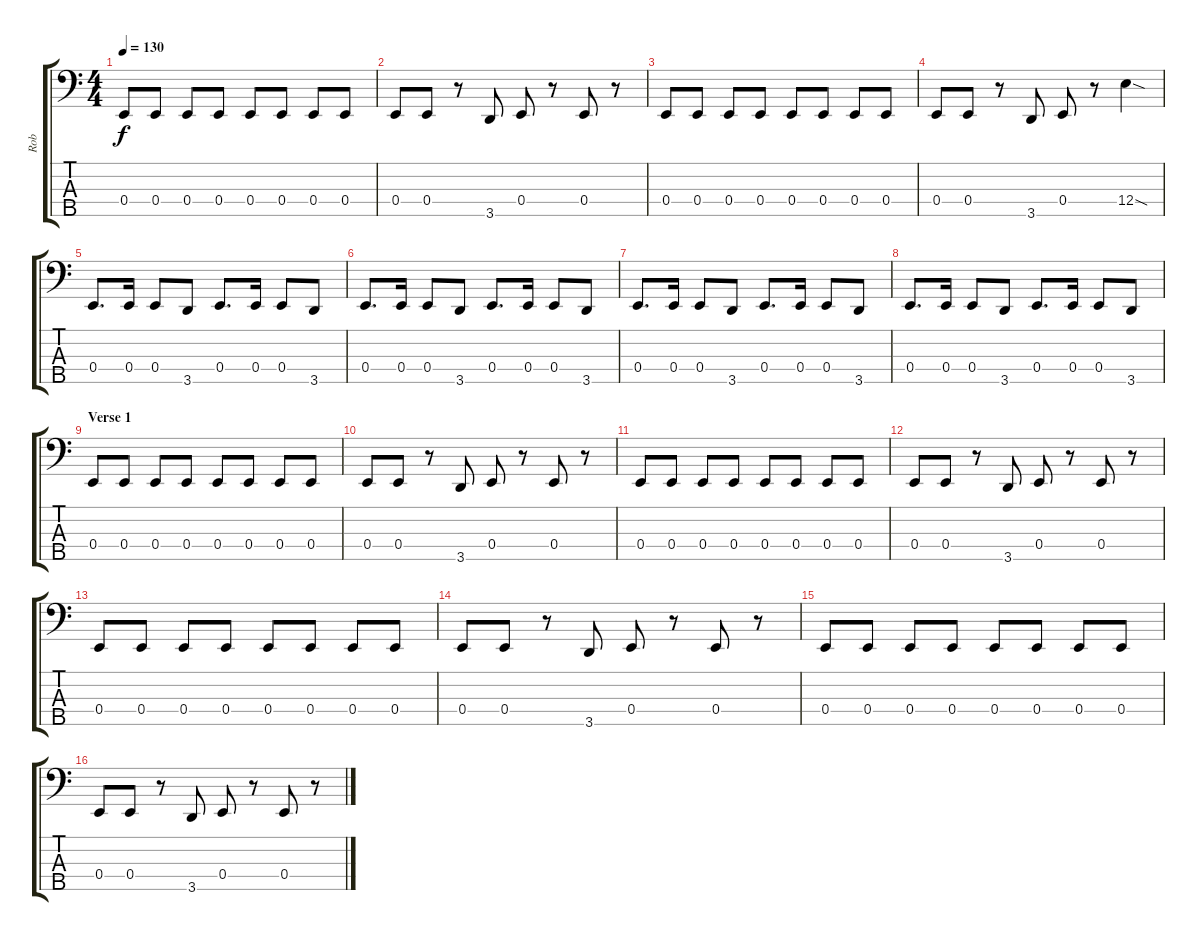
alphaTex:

\track ("Rob" "Rob") {instrument electricbassfinger}
\staff {score tabs}
\tuning (G2 D2 A1 E1 B0) {hide}
\ts (4 4)
\tempo 130
\clef f4
\ks c
0.4.8{dy f} 0.4.8 0.4.8 0.4.8 0.4.8 0.4.8 0.4.8 0.4.8 |
0.4.8 0.4.8 r.8 3.5.8 0.4.8 r.8 0.4.8 r.8 |
0.4.8 0.4.8 0.4.8 0.4.8 0.4.8 0.4.8 0.4.8 0.4.8 |
0.4.8 0.4.8 r.8 3.5.8 0.4.8 r.8 12.4{sod}.4 |
\section ("" "")
0.4.8{d} 0.4.16 0.4.8 3.5.8 0.4.8{d} 0.4.16 0.4.8 3.5.8 |
0.4.8{d} 0.4.16 0.4.8 3.5.8 0.4.8{d} 0.4.16 0.4.8 3.5.8 |
0.4.8{d} 0.4.16 0.4.8 3.5.8 0.4.8{d} 0.4.16 0.4.8 3.5.8 |
0.4.8{d} 0.4.16 0.4.8 3.5.8 0.4.8{d} 0.4.16 0.4.8 3.5.8 |
\section ("" "Verse 1")
0.4.8 0.4.8 0.4.8 0.4.8 0.4.8 0.4.8 0.4.8 0.4.8 |
0.4.8 0.4.8 r.8 3.5.8 0.4.8 r.8 0.4.8 r.8 |
0.4.8 0.4.8 0.4.8 0.4.8 0.4.8 0.4.8 0.4.8 0.4.8 |
0.4.8 0.4.8 r.8 3.5.8 0.4.8 r.8 0.4.8 r.8 |
0.4.8 0.4.8 0.4.8 0.4.8 0.4.8 0.4.8 0.4.8 0.4.8 |
0.4.8 0.4.8 r.8 3.5.8 0.4.8 r.8 0.4.8 r.8 |
0.4.8 0.4.8 0.4.8 0.4.8 0.4.8 0.4.8 0.4.8 0.4.8 |
0.4.8 0.4.8 r.8 3.5.8 0.4.8 r.8 0.4.8 r.8
